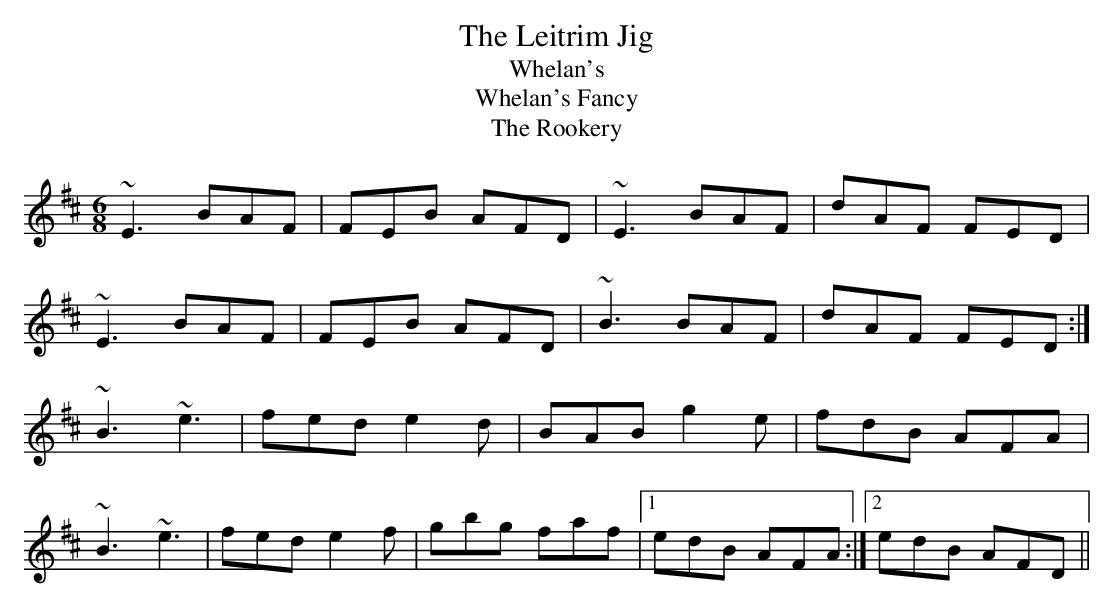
X:1
T:Leitrim Jig, The
T:Whelan's
T:Whelan's Fancy
T:Rookery, The
M:6/8
L:1/8
K:Edor
~E3 BAF|FEB AFD|~E3 BAF|dAF FED|!
~E3 BAF|FEB AFD|~B3 BAF|dAF FED:|!
~B3 ~e3|fed e2d|BAB g2e|fdB AFA|!
~B3 ~e3|fed e2f|gbg faf|1 edB AFA:|2 edB AFD||!
